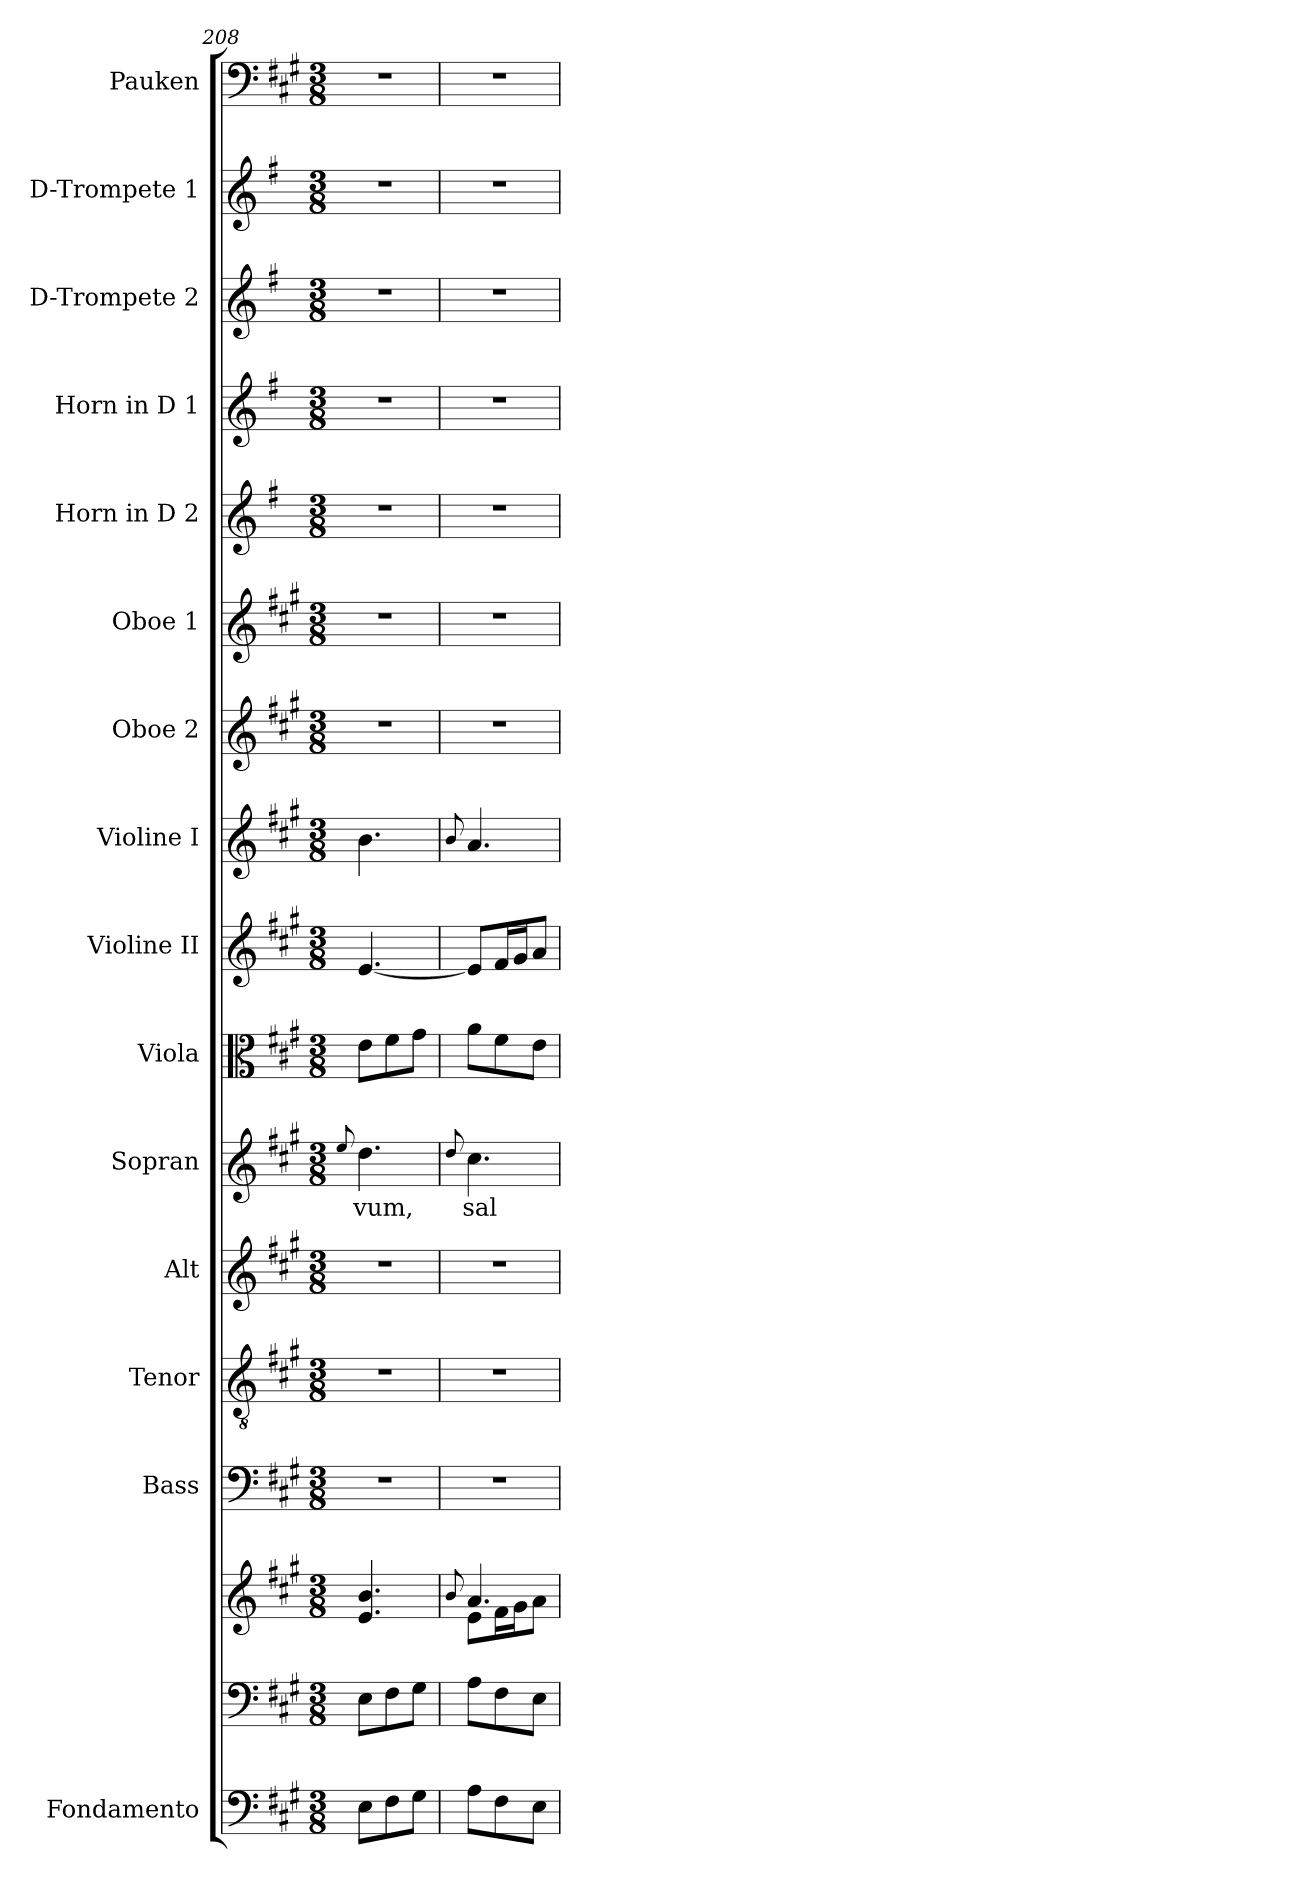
**kern	**kern	**kern	**kern	**kern	**kern	**kern	**text	**kern	**kern	**kern	**kern	**kern	**kern	**kern	**kern	**kern	**kern
*part16	*part15	*part15	*part14	*part13	*part12	*part11	*part11	*part10	*part9	*part8	*part7	*part6	*part5	*part4	*part3	*part2	*part1
*staff17	*staff16	*staff15	*staff14	*staff13	*staff12	*staff11	*staff11	*staff10	*staff9	*staff8	*staff7	*staff6	*staff5	*staff4	*staff3	*staff2	*staff1
*I"Fondamento	*	*	*I"Bass	*I"Tenor	*I"Alt	*I"Sopran	*	*I"Viola	*I"Violine II	*I"Violine I	*I"Oboe 2	*I"Oboe 1	*I"Horn in D 2	*I"Horn in D 1	*I"D-Trompete 2	*I"D-Trompete 1	*I"Pauken
*I'F.	*	*	*I'B.	*I'T.	*I'A.	*I'S.	*	*I'Vla.	*I'Vl. II	*I'Vl. I	*I'Ob. 2	*I'Ob. 1	*	*	*I'D Trp. 2	*I'D Trp. 1	*I'Pk.
*clefF4	*clefF4	*clefG2	*clefF4	*clefGv2	*clefG2	*clefG2	*	*clefC3	*clefG2	*clefG2	*clefG2	*clefG2	*clefG2	*clefG2	*clefG2	*clefG2	*clefF4
*ITrd7c12	*	*	*	*	*	*	*	*	*	*	*	*	*ITrd6c10	*ITrd6c10	*ITrd-1c-2	*ITrd-1c-2	*
*k[f#c#g#]	*k[f#c#g#]	*k[f#c#g#]	*k[f#c#g#]	*k[f#c#g#]	*k[f#c#g#]	*k[f#c#g#]	*	*k[f#c#g#]	*k[f#c#g#]	*k[f#c#g#]	*k[f#c#g#]	*k[f#c#g#]	*k[f#c#g#]	*k[f#c#g#]	*k[f#c#g#]	*k[f#c#g#]	*k[f#c#g#]
*A:	*A:	*A:	*A:	*A:	*A:	*A:	*	*A:	*A:	*A:	*A:	*A:	*A:	*A:	*A:	*A:	*A:
*M3/8	*M3/8	*M3/8	*M3/8	*M3/8	*M3/8	*M3/8	*	*M3/8	*M3/8	*M3/8	*M3/8	*M3/8	*M3/8	*M3/8	*M3/8	*M3/8	*M3/8
=208	=208	=208	=208	=208	=208	=208	=208	=208	=208	=208	=208	=208	=208	=208	=208	=208	=208
.	.	.	.	.	.	8qqee/	.	.	.	.	.	.	.	.	.	.	.
!	!	!	!	!	!	!	!LO:LY:b	!	!	!	!	!	!	!	!	!	!
8EE\L	8E\L	4.e/ 4.b/	4.r	4.r	4.r	4.dd\	-vum,	8e\L	[4.e/	4.b\	4.r	4.r	4.r	4.r	4.r	4.r	4.r
8FF#\	8F#\	.	.	.	.	.	.	8f#\	.	.	.	.	.	.	.	.	.
8GG#\J	8G#\J	.	.	.	.	.	.	8g#\J	.	.	.	.	.	.	.	.	.
=209	=209	=209	=209	=209	=209	=209	=209	=209	=209	=209	=209	=209	=209	=209	=209	=209	=209
.	.	8qqb/	.	.	.	8qqdd/	.	.	.	8qqb/	.	.	.	.	.	.	.
*	*	*^	*	*	*	*	*	*	*	*	*	*	*	*	*	*	*
!	!	!	!	!	!	!	!	!LO:LY:b	!	!	!	!	!	!	!	!	!	!
8AA\L	8A\L	4.a/	8e\L	4.r	4.r	4.r	4.cc#\	sal-	8a\L	8e/L]	4.a/	4.r	4.r	4.r	4.r	4.r	4.r	4.r
8FF#\	8F#\	.	16f#\L	.	.	.	.	.	8f#\	16f#/L	.	.	.	.	.	.	.	.
.	.	.	16g#\J	.	.	.	.	.	.	16g#/J	.	.	.	.	.	.	.	.
8EE\J	8E\J	.	8a\J	.	.	.	.	.	8e\J	8a/J	.	.	.	.	.	.	.	.
*	*	*v	*v	*	*	*	*	*	*	*	*	*	*	*	*	*	*	*
=	=	=	=	=	=	=	=	=	=	=	=	=	=	=	=	=	=
*-	*-	*-	*-	*-	*-	*-	*-	*-	*-	*-	*-	*-	*-	*-	*-	*-	*-
